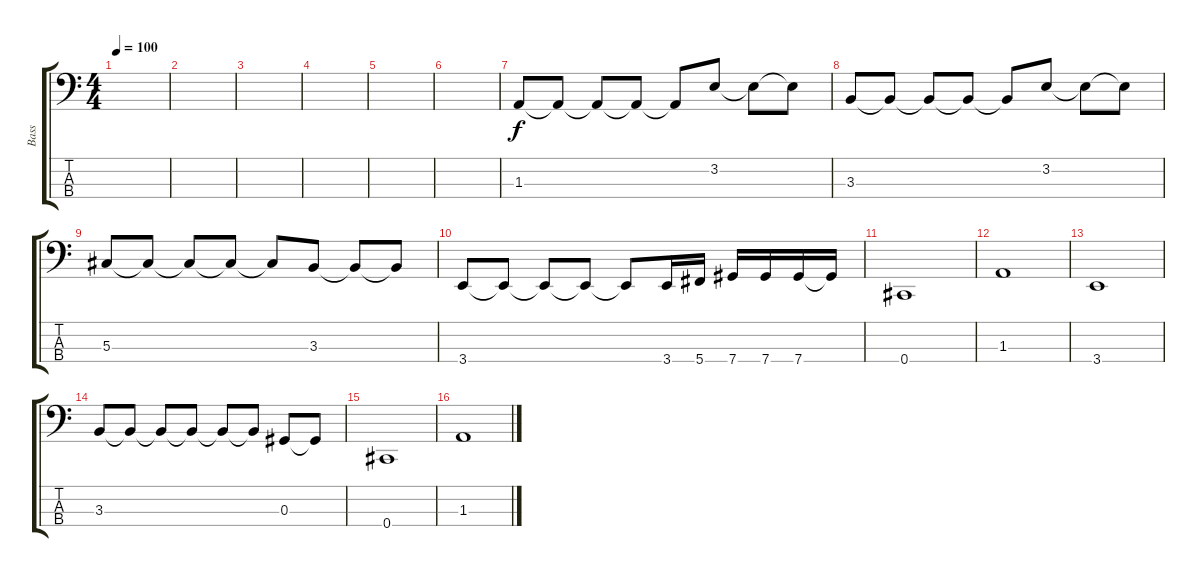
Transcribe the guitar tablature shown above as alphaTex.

\track ("Bass" "Bass") {instrument electricbassfinger}
\staff {score tabs}
\tuning (Gb2 Db2 Ab1 Db1) {hide}
\ts (4 4)
\tempo 100
\clef f4
\ks c
|
|
|
|
|
|
1.3.8 1.3{t}.8 1.3{t}.8 1.3{t}.8 1.3{t}.8 3.2.8 3.2{t}.8 3.2{t}.8 |
3.3.8 3.3{t}.8 3.3{t}.8 3.3{t}.8 3.3{t}.8 3.2.8 3.2{t}.8 3.2{t}.8 |
5.3.8 5.3{t}.8 5.3{t}.8 5.3{t}.8 5.3{t}.8 3.3.8 3.3{t}.8 3.3{t}.8 |
3.4.8 3.4{t}.8 3.4{t}.8 3.4{t}.8 3.4{t}.8 3.4.16 5.4.16 7.4.16 7.4.16 7.4.16 7.4{t}.16 |
0.4.1 |
1.3.1 |
3.4.1 |
3.3.8 3.3{t}.8 3.3{t}.8 3.3{t}.8 3.3{t}.8 3.3{t}.8 0.3.8 0.3{t}.8 |
0.4.1 |
1.3.1
